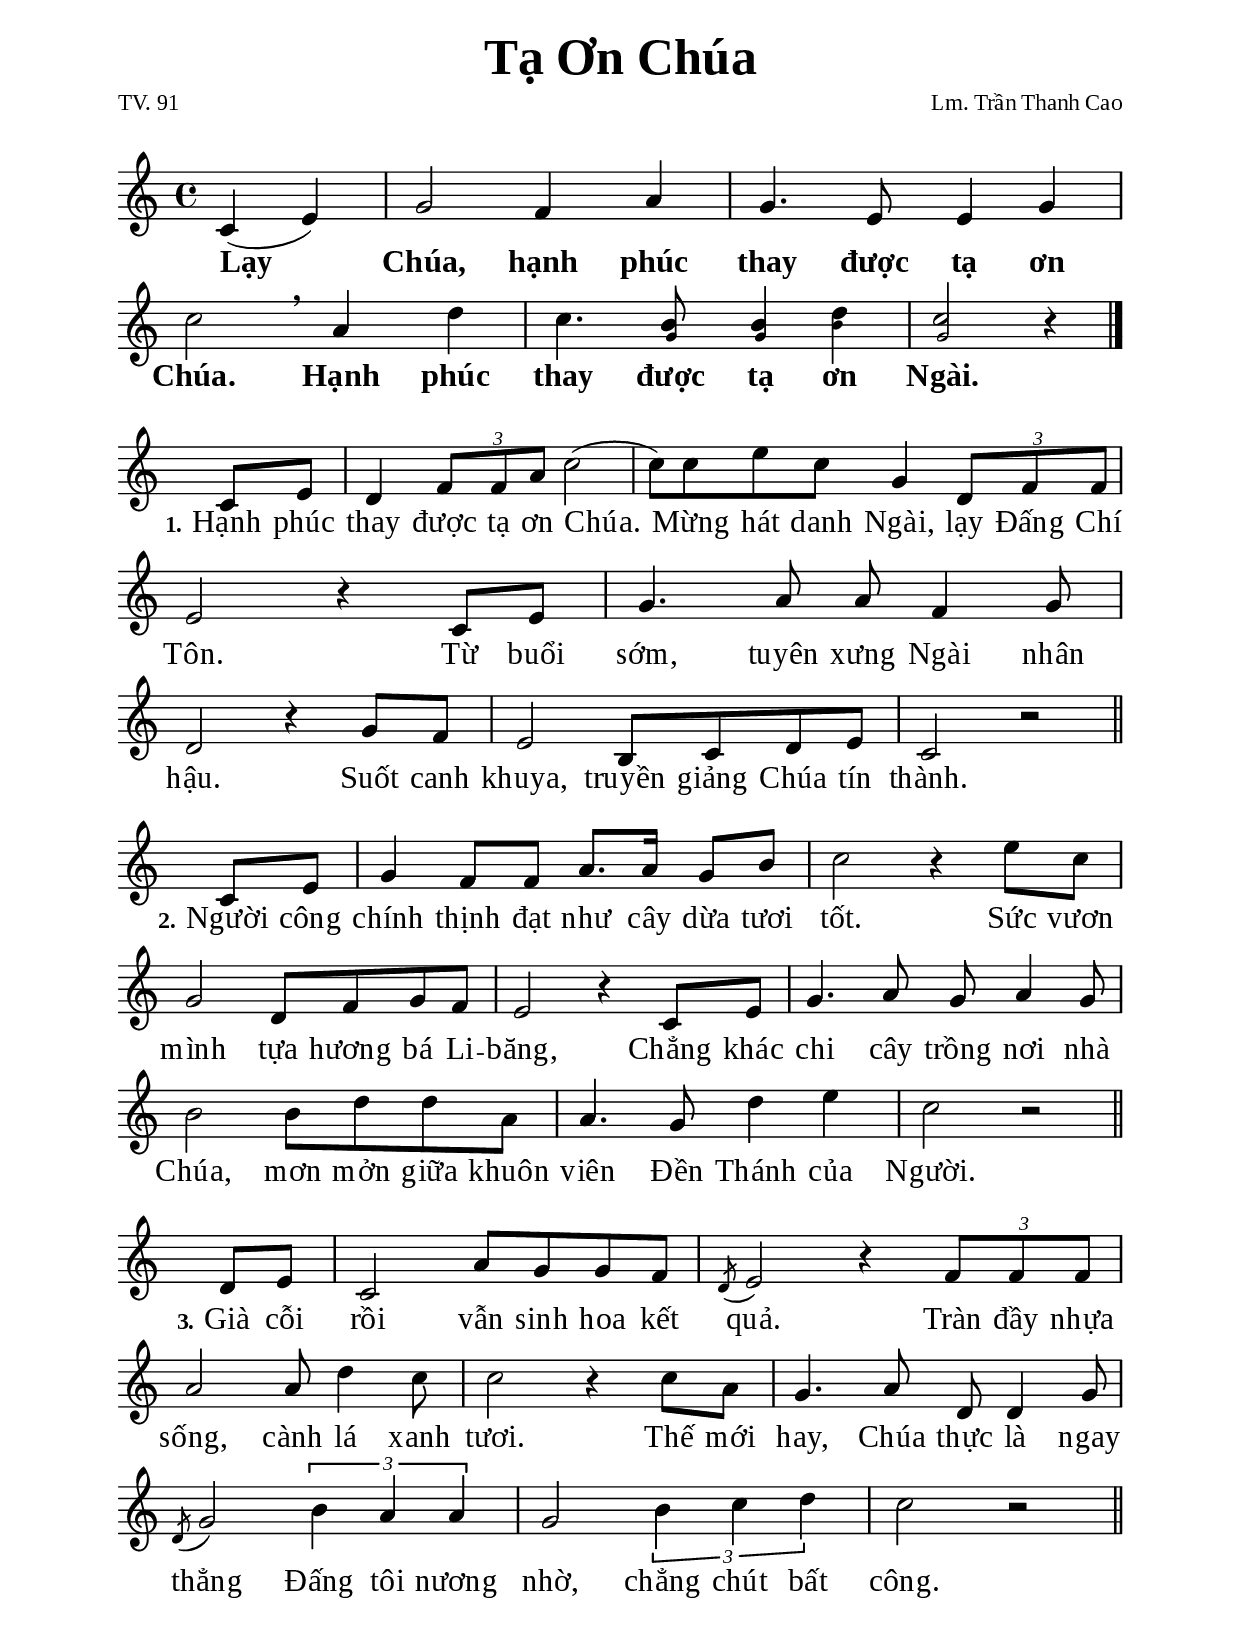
% Cài đặt chung
\version "2.20.0"
\include "english.ly"

\header {
  title = \markup { \fontsize #3 "Tạ Ơn Chúa" }
  poet = "TV. 91"
  composer = "Lm. Trần Thanh Cao"
  arranger = " "
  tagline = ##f
}

\paper {
  #(set-paper-size "a4")
  top-margin = 10\mm
  bottom-margin = 10\mm
  left-margin = 20\mm
  right-margin = 20\mm
  indent = #0
  #(define fonts
    (make-pango-font-tree
      "Liberation Serif"
      "Liberation Serif"
      "Liberation Serif"
      (/ 20 20)))
  page-count = #1
}

% Nhạc điệp khúc
nhacDiepKhuc = \relative c' {
  \partial 2 c4 (e) |
  g2 f4 a |
  g4. e8 e4 g |
  c2 \breathe a4 d |
  c4.
  <b \tweak font-size #-2 g>8
  <b \tweak font-size #-2 g>4
  <d \tweak font-size #-2 b> |
  <c \tweak font-size #-2 g>2 r4 \bar "|."
}

% Nhạc phiên khúc
nhacPhienKhucMot = \relative c' {
  \partial 4 c8 e |
  d4 \tuplet 3/2 { f8 f a } c2 ( |
  c8) c e c g4 \tuplet 3/2 { d8 f f } |
  e2 r4 c8 e |
  g4. a8 a f4 g8 |
  d2 r4 g8 f |
  e2 b8 c d e |
  c2 r \bar "||"
}

nhacPhienKhucHai = \relative c' {
  \partial 4 c8 e |
  g4 f8 f a8. a16 g8 b |
  c2 r4 e8 c |
  g2 d8 f g f |
  e2 r4 c8 e |
  g4. a8 g a4 g8 |
  b2 b8 d d a |
  a4. g8 d'4 e |
  c2 r \bar "||"
}

nhacPhienKhucBa = \relative c' {
  \partial 4 d8 e |
  c2 a'8 g g f |
  \acciaccatura d8 e2 r4 \tuplet 3/2 { f8 f f } |
  a2 a8 d4 c8 |
  c2 r4 c8 a |
  g4. a8 d, d4 g8 |
  \acciaccatura d8 g2 \tuplet 3/2 { b4 a a } |
  g2 \tuplet 3/2 { b4 c d } |
  c2 r \bar "||"
}

% Lời điệp khúc
loiDiepKhuc = \lyricmode {
  Lạy Chúa, hạnh phúc thay được tạ ơn Chúa.
  Hạnh phúc thay được tạ ơn Ngài.
}

% Lời phiên khúc
loiPhienKhucMot = \lyricmode {
  \set stanza = #"1."
  Hạnh phúc thay được tạ ơn Chúa.
  Mừng hát danh Ngài, lạy Đấng Chí Tôn.
  Từ buổi sớm, tuyên xưng Ngài nhân hậu.
  Suốt canh khuya, truyền giảng Chúa tín thành.
}

loiPhienKhucHai = \lyricmode {
  \set stanza = #"2."
  Người công chính thịnh đạt như cây dừa tươi tốt.
  Sức vươn mình tựa hương bá Li -- băng,
  Chẳng khác chi cây trồng nơi nhà Chúa,
  mơn mởn giữa khuôn viên Đền Thánh của Người.
}

loiPhienKhucBa = \lyricmode {
  \set stanza = #"3."
  Già cỗi rồi vẫn sinh hoa kết quả.
  Tràn đầy nhựa sống, cành lá xanh tươi.
  Thế mới hay, Chúa thực là ngay thẳng
  Đấng tôi nương nhờ, chẳng chút bất công.
}


% Dàn trang
\score {
  \new ChoirStaff <<
    \new Staff = diepKhuc \with {
        \consists "Merge_rests_engraver"
        \magnifyStaff #(magstep +1)
      }
      <<
      \new Voice = beSop {
        \key c \major \time 4/4 \stemNeutral \nhacDiepKhuc
      }
    >>
    \new Lyrics \lyricsto beSop \loiDiepKhuc
  >>
  \layout {
    \override Lyrics.LyricText.font-series = #'bold
    \override Lyrics.LyricText.font-size = #+3
    \override Lyrics.LyricSpace.minimum-distance = #4.0
    \override Score.BarNumber.break-visibility = ##(#f #f #f)
    \override Score.SpacingSpanner.uniform-stretching = ##t
  }
}

\score {
  \new ChoirStaff <<
    \new Staff = phienKhuc \with {
        \magnifyStaff #(magstep +1)
      }
      <<
      \new Voice = beSop {
        \key c \major \time 4/4 \nhacPhienKhucMot
      }
    >>
    \new Lyrics \lyricsto beSop \loiPhienKhucMot
  >>
  \layout {
    \override Staff.TimeSignature.transparent = ##t
    \override Lyrics.LyricText.font-size = #+3
    \override Lyrics.LyricSpace.minimum-distance = #1.0
    \override Score.BarNumber.break-visibility = ##(#f #f #f)
    \override Score.SpacingSpanner.uniform-stretching = ##t
  }
}

\score {
  \new ChoirStaff <<
    \new Staff = phienKhuc \with {
        \magnifyStaff #(magstep +1)
      }
      <<
      \new Voice = beSop {
        \key c \major \time 4/4 \nhacPhienKhucHai
      }
    >>
    \new Lyrics \lyricsto beSop \loiPhienKhucHai
  >>
  \layout {
    \override Staff.TimeSignature.transparent = ##t
    \override Lyrics.LyricText.font-size = #+3
    \override Lyrics.LyricSpace.minimum-distance = #1.0
    \override Score.BarNumber.break-visibility = ##(#f #f #f)
    \override Score.SpacingSpanner.uniform-stretching = ##t
  }
}

\score {
  \new ChoirStaff <<
    \new Staff = phienKhuc \with {
        \magnifyStaff #(magstep +1)
      }
      <<
      \new Voice = beSop {
        \key c \major \time 4/4 \nhacPhienKhucBa
      }
    >>
    \new Lyrics \lyricsto beSop \loiPhienKhucBa
  >>
  \layout {
    \override Staff.TimeSignature.transparent = ##t
    \override Lyrics.LyricText.font-size = #+3
    \override Lyrics.LyricSpace.minimum-distance = #1.0
    \override Score.BarNumber.break-visibility = ##(#f #f #f)
    \override Score.SpacingSpanner.uniform-stretching = ##t
  }
}
